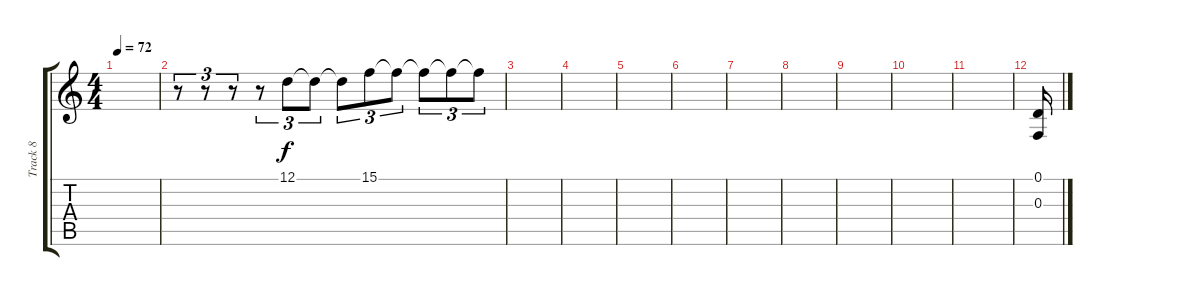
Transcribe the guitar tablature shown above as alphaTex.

\track ("Track 8" "Track 8") {instrument choiraahs}
\staff {score tabs}
\tuning (D4 A3 F3 C3 G2 C2) {hide}
\ts (4 4)
\tempo 72
\clef g2
\ks c
|
r.8{tu (3 2)} r.8{tu (3 2)} r.8{tu (3 2)} r.8{tu (3 2)} 12.1.8{tu (3 2)} 12.1{t}.8{tu (3 2)} 12.1{t}.8{tu (3 2)} 15.1.8{tu (3 2)} 15.1{t}.8{tu (3 2)} 15.1{t}.8{tu (3 2)} 15.1{t}.8{tu (3 2)} 15.1{t}.8{tu (3 2)} |
|
|
|
|
|
|
|
|
|
(0.1 0.3).16
